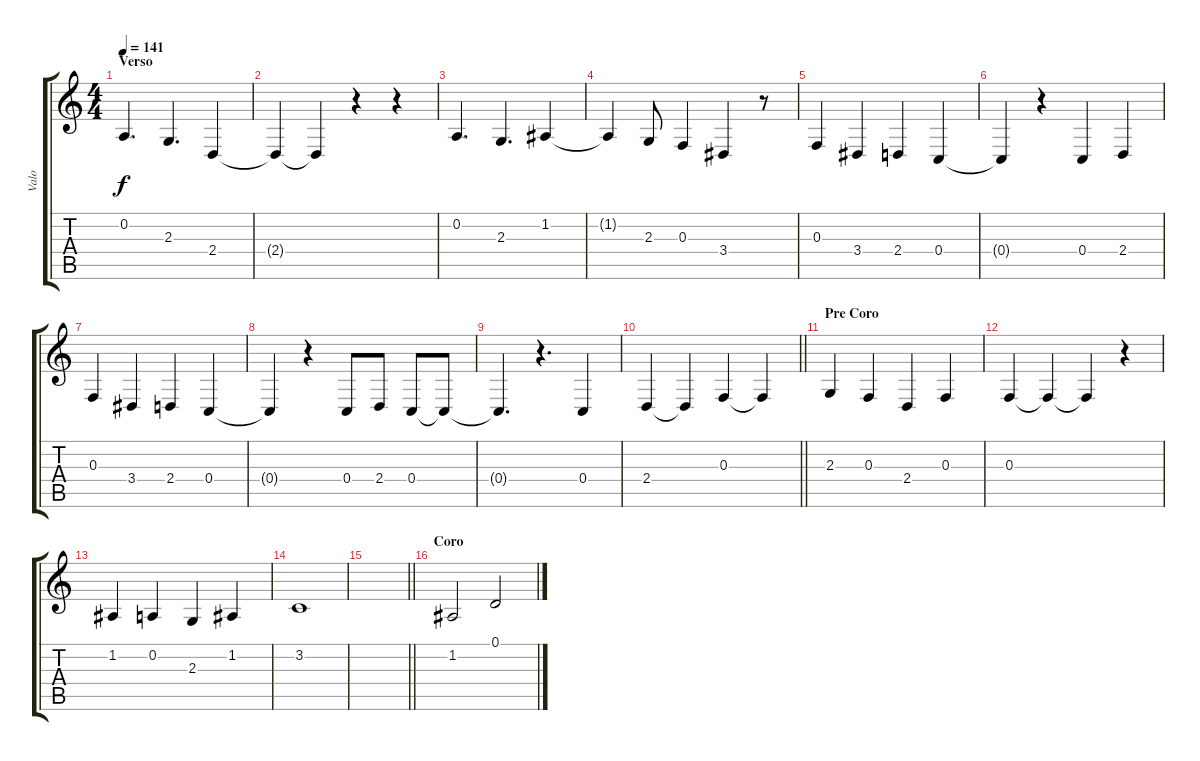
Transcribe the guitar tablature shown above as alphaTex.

\track ("Valo" "Valo") {instrument tenorsax}
\staff {score tabs}
\tuning (D4 A3 F3 C3 G2 D2) {hide}
\ts (4 4)
\section ("" "Verso")
\tempo 141
\clef g2
\ks c
0.2.4{d dy f} 2.3.4{d} 2.4.4 |
2.4{t}.4 2.4{t}.4 r.4 r.4 |
0.2.4{d} 2.3.4{d} 1.2.4 |
1.2{t}.4 2.3.8 0.3.4 3.4.4 r.8 |
0.3.4 3.4.4 2.4.4 0.4.4 |
0.4{t}.4 r.4 0.4.4 2.4.4 |
0.3.4 3.4.4 2.4.4 0.4.4 |
0.4{t}.4 r.4 0.4.8 2.4.8 0.4.8 0.4{t}.8 |
0.4{t}.4{d} r.4{d} 0.4.4 |
\barLineRight lightlight
2.4.4 2.4{t}.4 0.3.4 0.3{t}.4 |
\section ("" "Pre Coro")
2.3.4 0.3.4 2.4.4 0.3.4 |
0.3.4 0.3{t}.4 0.3{t}.4 r.4 |
1.2.4 0.2.4 2.3.4 1.2.4 |
3.2.1 |
\barLineRight lightlight
|
\section ("" "Coro")
1.2.2 0.1.2
